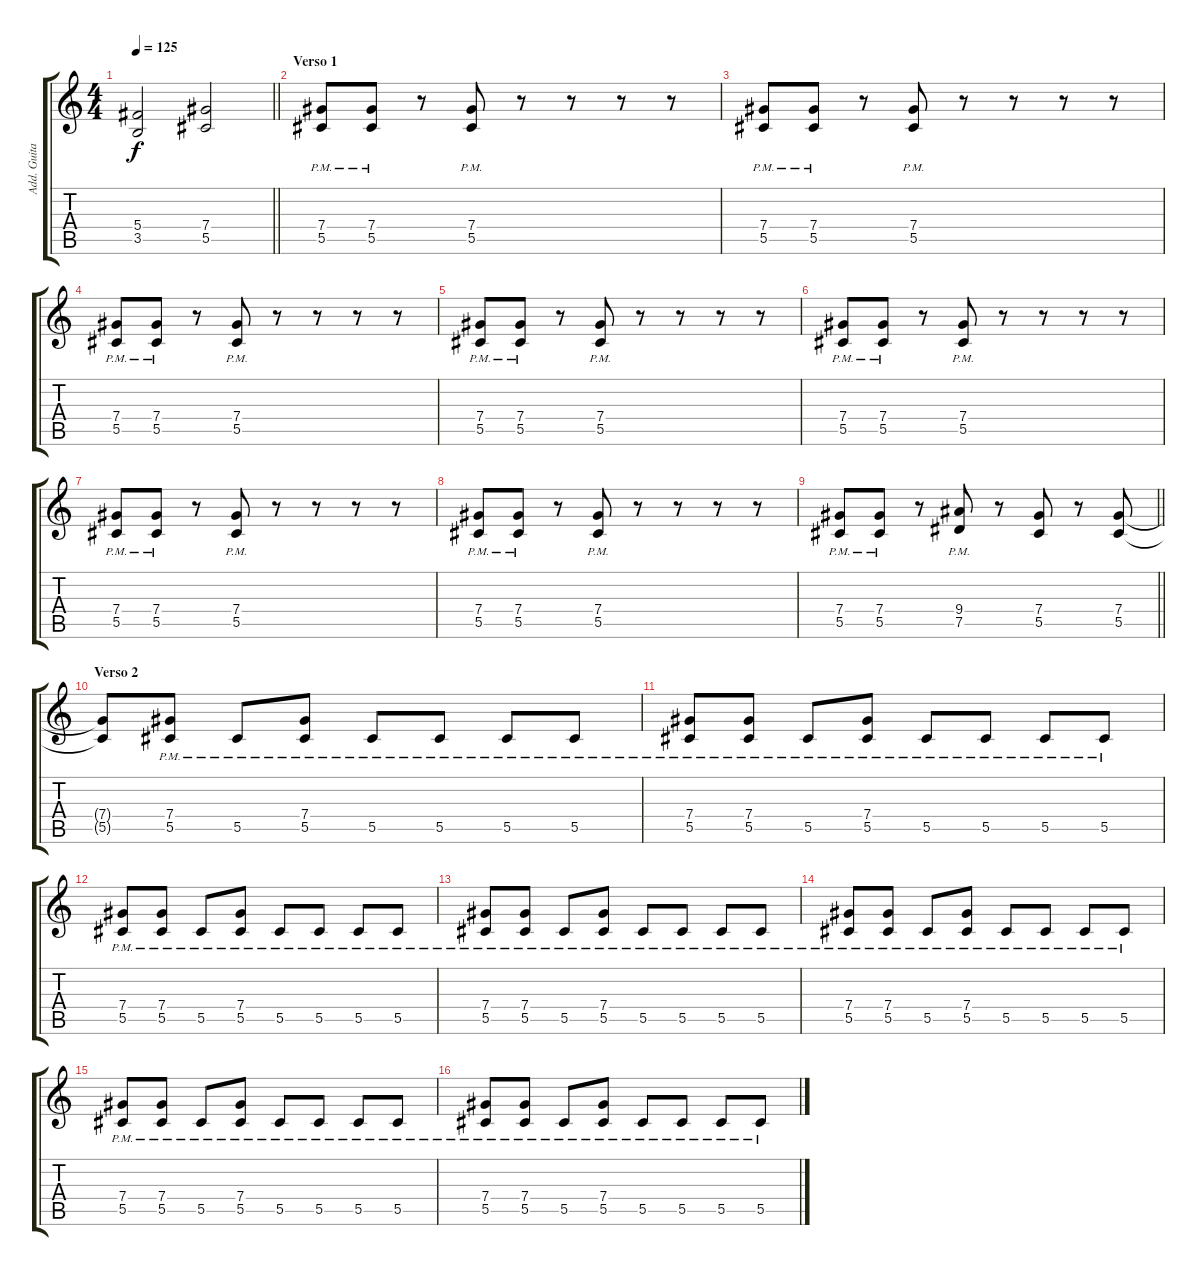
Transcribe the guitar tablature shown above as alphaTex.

\track ("Add. Guitar Overdub" "Add. Guita") {instrument distortionguitar}
\staff {score tabs}
\tuning (Eb4 Bb3 Gb3 Db3 Ab2 Eb2) {hide}
\ts (4 4)
\tempo 125
\clef g2
\barLineRight lightlight
\ks c
(5.4 3.5).2{dy f} (7.4 5.5).2 |
\section ("" "Verso 1")
(7.4{pm} 5.5{pm}).8 (7.4{pm} 5.5{pm}).8 r.8 (7.4{pm} 5.5{pm}).8 r.8 r.8 r.8 r.8 |
(7.4{pm} 5.5{pm}).8 (7.4{pm} 5.5{pm}).8 r.8 (7.4{pm} 5.5{pm}).8 r.8 r.8 r.8 r.8 |
(7.4{pm} 5.5{pm}).8 (7.4{pm} 5.5{pm}).8 r.8 (7.4{pm} 5.5{pm}).8 r.8 r.8 r.8 r.8 |
(7.4{pm} 5.5{pm}).8 (7.4{pm} 5.5{pm}).8 r.8 (7.4{pm} 5.5{pm}).8 r.8 r.8 r.8 r.8 |
(7.4{pm} 5.5{pm}).8 (7.4{pm} 5.5{pm}).8 r.8 (7.4{pm} 5.5{pm}).8 r.8 r.8 r.8 r.8 |
(7.4{pm} 5.5{pm}).8 (7.4{pm} 5.5{pm}).8 r.8 (7.4{pm} 5.5{pm}).8 r.8 r.8 r.8 r.8 |
(7.4{pm} 5.5{pm}).8 (7.4{pm} 5.5{pm}).8 r.8 (7.4{pm} 5.5{pm}).8 r.8 r.8 r.8 r.8 |
\barLineRight lightlight
(7.4{pm} 5.5{pm}).8 (7.4{pm} 5.5{pm}).8 r.8 (9.4{pm} 7.5{pm}).8 r.8 (7.4 5.5).8 r.8 (7.4 5.5).8 |
\section ("" "Verso 2")
(7.4{t} 5.5{t}).8 (7.4{pm} 5.5{pm}).8 5.5{pm}.8 (7.4{pm} 5.5{pm}).8 5.5{pm}.8 5.5{pm}.8 5.5{pm}.8 5.5{pm}.8 |
(7.4{pm} 5.5{pm}).8 (7.4{pm} 5.5{pm}).8 5.5{pm}.8 (7.4{pm} 5.5{pm}).8 5.5{pm}.8 5.5{pm}.8 5.5{pm}.8 5.5{pm}.8 |
(7.4{pm} 5.5{pm}).8 (7.4{pm} 5.5{pm}).8 5.5{pm}.8 (7.4{pm} 5.5{pm}).8 5.5{pm}.8 5.5{pm}.8 5.5{pm}.8 5.5{pm}.8 |
(7.4{pm} 5.5{pm}).8 (7.4{pm} 5.5{pm}).8 5.5{pm}.8 (7.4{pm} 5.5{pm}).8 5.5{pm}.8 5.5{pm}.8 5.5{pm}.8 5.5{pm}.8 |
(7.4{pm} 5.5{pm}).8 (7.4{pm} 5.5{pm}).8 5.5{pm}.8 (7.4{pm} 5.5{pm}).8 5.5{pm}.8 5.5{pm}.8 5.5{pm}.8 5.5{pm}.8 |
(7.4{pm} 5.5{pm}).8 (7.4{pm} 5.5{pm}).8 5.5{pm}.8 (7.4{pm} 5.5{pm}).8 5.5{pm}.8 5.5{pm}.8 5.5{pm}.8 5.5{pm}.8 |
(7.4{pm} 5.5{pm}).8 (7.4{pm} 5.5{pm}).8 5.5{pm}.8 (7.4{pm} 5.5{pm}).8 5.5{pm}.8 5.5{pm}.8 5.5{pm}.8 5.5{pm}.8
